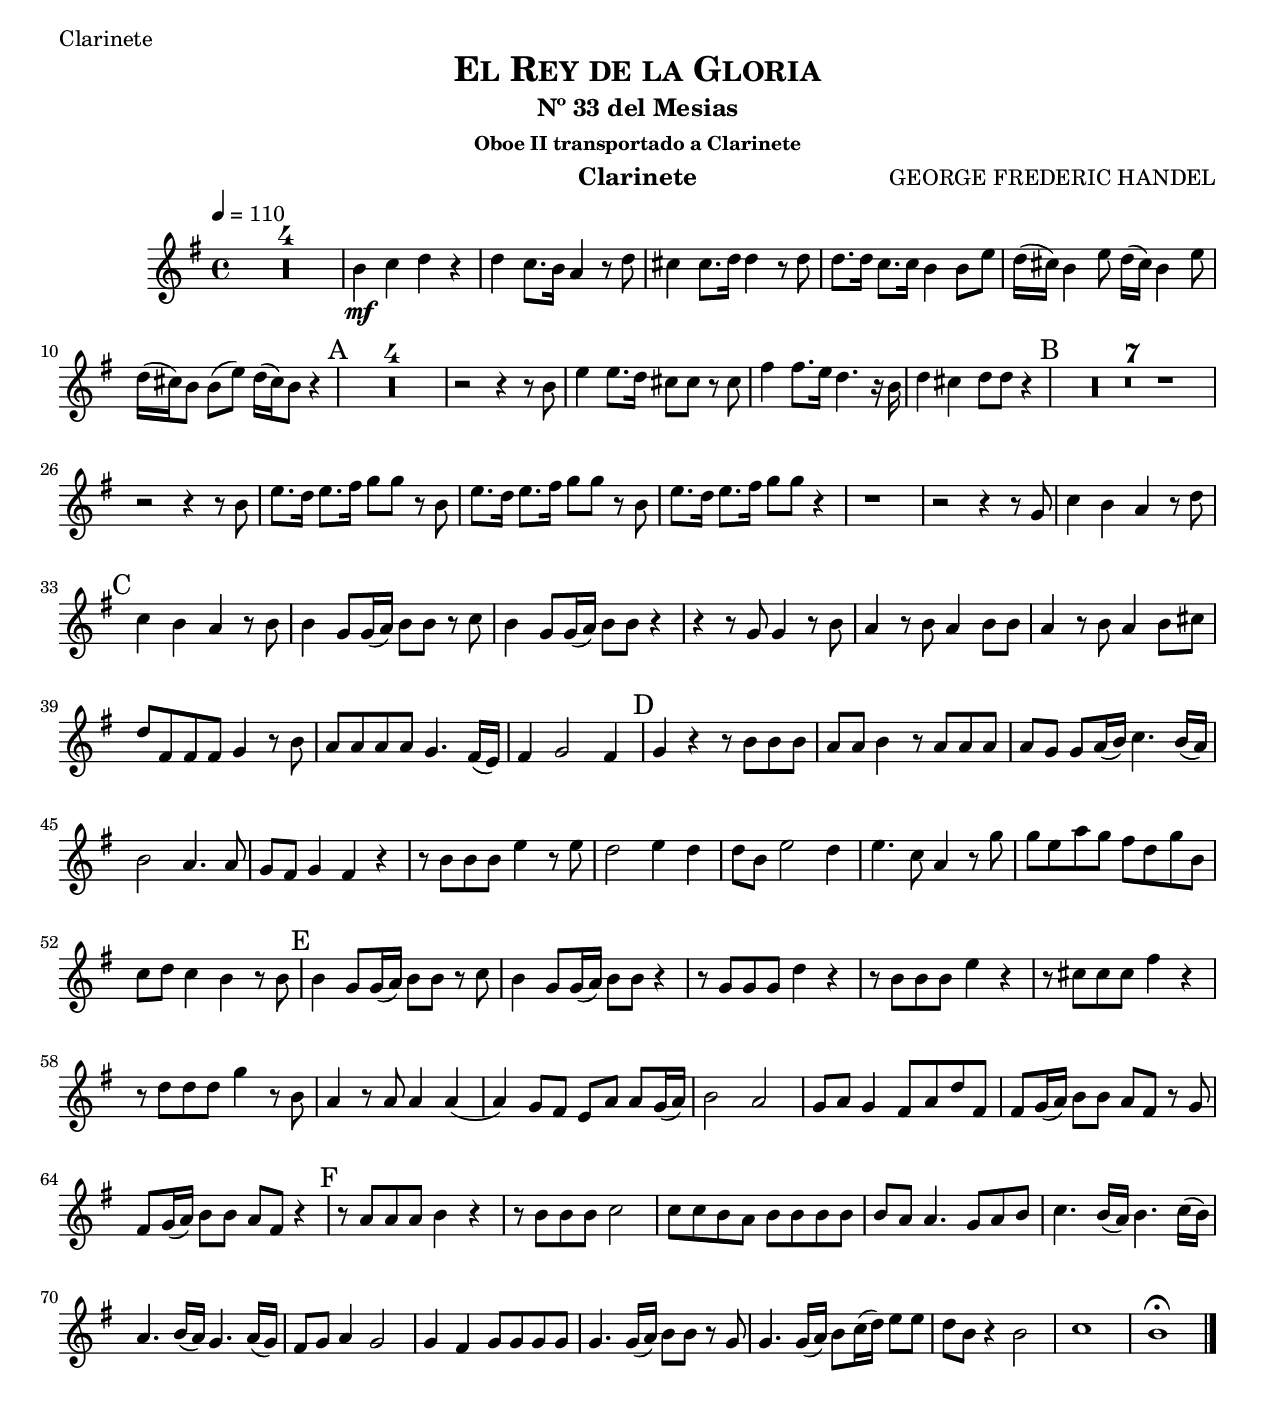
% Created on Thu Feb 10 16:33:41 CST 2011
% by search.sam@

\version "2.23.2"
#(set-global-staff-size 19)

\header {
	title = \markup \center-column { \smallCaps "El Rey de la Gloria" }
	subtitle = "Nº 33 del Mesias" 
	subsubtitle = "Oboe II transportado a Clarinete" 
 	composer = "GEORGE FREDERIC HANDEL" 
 	instrument = "Clarinete"
}

staffClarineteEnSiB = \new Staff {
	\time 4/4
	\tempo 4 = 110 
	%\set Staff.instrumentName = "Clarinete en Si b"
	\set Staff.midiInstrument = "clarinet"
	\set Score.skipBars = ##t
	%\accidentalStyle default 
	\key g \major
	\clef treble
	\transpose f g 
	\relative c'' { 	
 % Type notes here 
 	R1*4 |%4
 	a4\mf bes4 c4 r4|%5
 	c4 bes8. a16 g4 r8 c8|%6
 	b4 b8. c16 c4 r8 c8|%7
 	c8. c16 bes8. bes16 a4 a8 d8|%8
 	c16( b16) a4 d8 c16( b16) a4 d8|%9
 	c16( b16) a8 a8( d8) c16( b16) a8 r4|%10
 	\mark A R1*4 |%14 
 	r2 r4 r8 a8|%15
 	d4 d8. c16 b8 b8 r8 b8|%16
 	e4 e8. d16 c4. r16 a16|%17
 	c4 b4 c8 c8 r4|%18
 	\mark B R1*7|%25
 	r2 r4 r8 a8|%26
 	d8. c16 d8. e16 f8 f8 r8 a,8|%27
 	d8. c16 d8. e16 f8 f8 r8 a,8|%28
 	d8. c16 d8. e16 f8 f8 r4|%29
 	r1|%30
 	r2 r4 r8 f,8|%31
 	bes4 a4 g4 r8 c8|%32
 	\mark C bes4 a4 g4 r8 a8|%33
 	a4 f8 f16( g16) a8 a8 r8 bes8|%34
 	a4 f8 f16( g16) a8 a8 r4|%35
 	r4 r8 f8 f4 r8 a8|%36
 	g4 r8 a8 g4 a8 a8|%37
 	g4 r8 a8 g4 a8 b8|%38
 	c8 e,8 e8 e8 f4 r8 a8|%39
 	g8 g8 g8 g8 f4. e16( d16)|%40
 	e4 f2 e4|%41
 	\mark D f4 r4 r8 a8 a8 a8|%42
 	g8 g8 a4 r8 g8 g8 g8|%43
 	g8 f8 f8 g16( a16) bes4. a16 ( g16)|%44
 	a2 g4. g8|%45
 	f8 e8 f4 e4 r4|%46
 	r8 a8 a8 a8 d4 r8 d8|%47
 	c2 d4 c4|%48
 	c8 a8 d2 c4|%49
 	d4. bes8 g4 r8 f'8|%50
 	f8 d8 g8 f8 e8 c8 f8 a,8|%51
 	bes8 c8 bes4 a4 r8 a8|%52
 	\mark E a4 f8 f16( g16) a8 a8 r8 bes8|%53
 	a4 f8 f16( g16) a8 a8 r4|%54
 	r8 f8 f8 f8 c'4 r4|%55
 	r8 a8 a8 a8 d4 r4|%56
 	r8 b8 b8 b8 e4 r4|%57
 	r8 c8 c8 c8 f4 r8 a,8|%58
 	g4 r8 g8 g4 g4(|%59
 	g4) f8 e8 d8 g8 g8 f16( g16)|%60
 	a2 g2|%61 
 	f8 g8 f4 e8 g8 c8 e,8|%62
 	e8 f16( g16) a8 a8 g8 e8 r8 f8|%63
 	e8 f16( g16) a8 a8 g8 e8 r4|%64
 	\mark F r8 g8 g8 g8 a4 r4|%65
 	r8 a8 a8 a8 bes2|%66
 	bes8 bes8 a8 g8 a8 a8 a8 a8|%67
 	a8 g8 g4. f8 g8 a8|%68
 	bes4. a16( g16) a4. bes16( a16)|%69
 	g4. a16( g16) f4. g16( f16)|%70
 	e8 f8 g4 f2|%71
 	f4 e4 f8 f8 f8 f8|%72
 	f4. f16( g16) a8 a8 r8 f8|%73
 	f4. f16( g16) a8 bes16( c16) d8 d8|%74
 	c8 a8 r4 a2|%75
 	bes1|%76
 	a1\fermata|%77
	\bar "|."
	}
}

\score {
	<<
		\staffClarineteEnSiB
	>>
	
	\midi {
	}

	\layout {
	}
}

\paper {
	oddHeaderMarkup = \markup { "Clarinete" }  
	evenHeaderMarkup = \markup { "El Rey de la Gloria" }  
	#(set-paper-size "letter")
}


